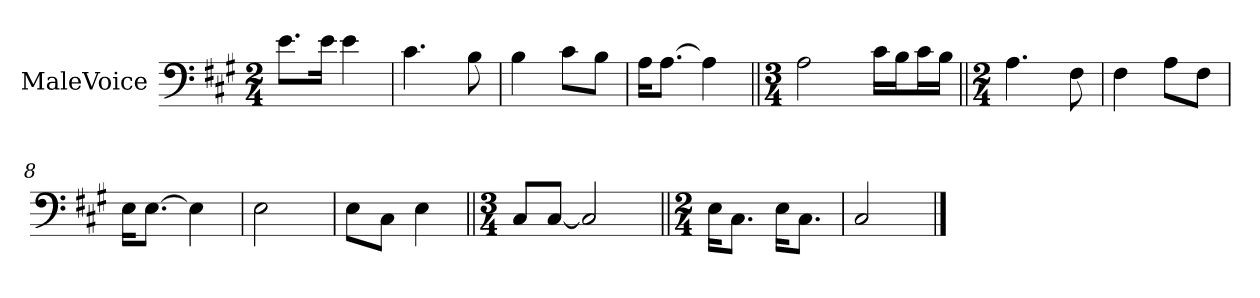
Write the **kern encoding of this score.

**kern
*part1
*staff1
*I"MaleVoice
*clefF4
*k[f#c#g#]
*M2/4
*MM80
=1
8.e\L
16e\Jk
4e
=2
4.c#
8B
=3
4B
8c#\L
8B\J
=4
16A\KL
[8.A\J
4A]
=5||
*M3/4
2A
16c#\LL
16B\J
16c#\L
16B\JJ
=6||
*M2/4
4.A
8F#
=7
4F#
8A\L
8F#\J
=8
16E\KL
[8.E\J
4E]
=9
2E
=10
8E\L
8C#\J
4E
=11||
*M3/4
8C#/L
[8C#/J
2C#]
=12||
*M2/4
16E\KL
8.C#\J
16E\KL
8.C#\J
=13
2C#
==
*-
